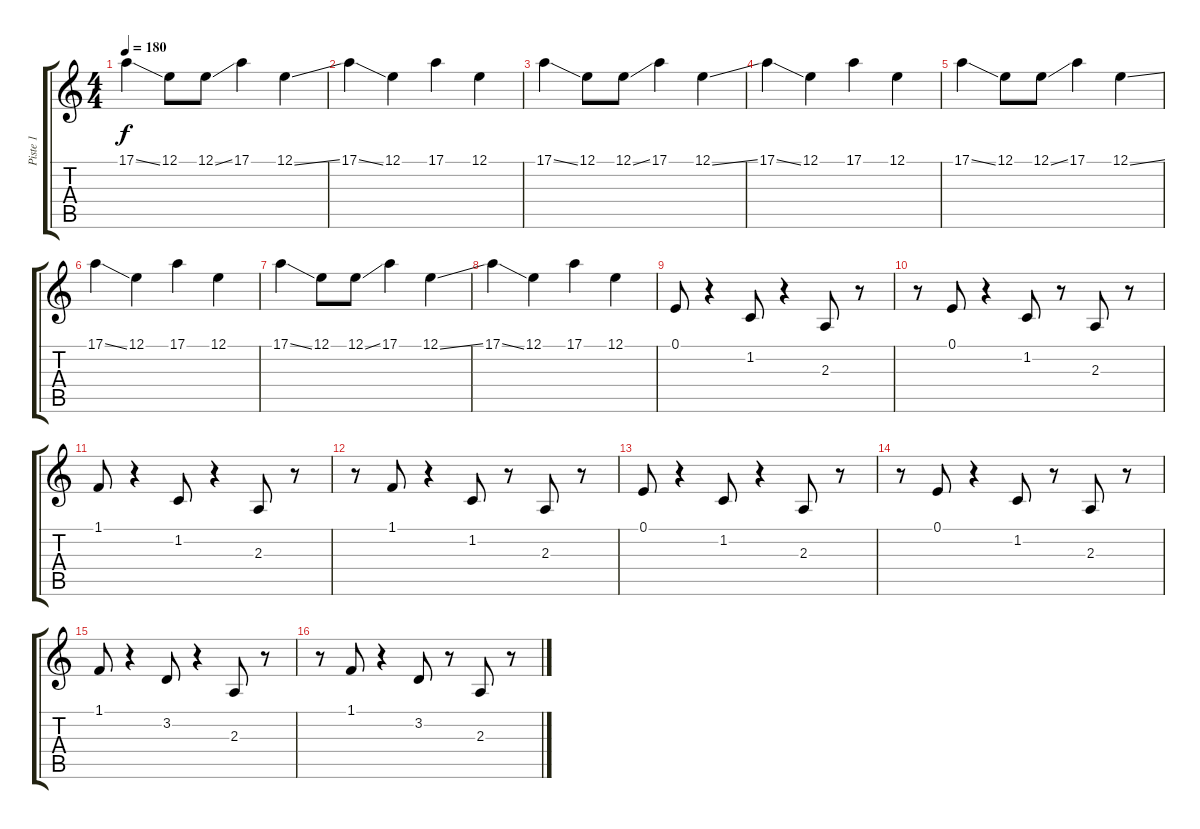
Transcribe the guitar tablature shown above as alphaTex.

\track ("Piste 1" "Piste 1") {instrument lead2sawtooth}
\staff {score tabs}
\tuning (E4 B3 G3 D3 A2 E2) {hide}
\ts (4 4)
\tempo 180
\clef g2
\ks c
17.1{ss}.4{dy f} 12.1.8 12.1{ss}.8 17.1.4 12.1{ss}.4 |
17.1{ss}.4 12.1.4 17.1.4 12.1.4 |
17.1{ss}.4 12.1.8 12.1{ss}.8 17.1.4 12.1{ss}.4 |
17.1{ss}.4 12.1.4 17.1.4 12.1.4 |
17.1{ss}.4 12.1.8 12.1{ss}.8 17.1.4 12.1{ss}.4 |
17.1{ss}.4 12.1.4 17.1.4 12.1.4 |
17.1{ss}.4 12.1.8 12.1{ss}.8 17.1.4 12.1{ss}.4 |
17.1{ss}.4 12.1.4 17.1.4 12.1.4 |
0.1.8 r.4 1.2.8 r.4 2.3.8 r.8 |
r.8 0.1.8 r.4 1.2.8 r.8 2.3.8 r.8 |
1.1.8 r.4 1.2.8 r.4 2.3.8 r.8 |
r.8 1.1.8 r.4 1.2.8 r.8 2.3.8 r.8 |
0.1.8 r.4 1.2.8 r.4 2.3.8 r.8 |
r.8 0.1.8 r.4 1.2.8 r.8 2.3.8 r.8 |
1.1.8 r.4 3.2.8 r.4 2.3.8 r.8 |
r.8 1.1.8 r.4 3.2.8 r.8 2.3.8 r.8
